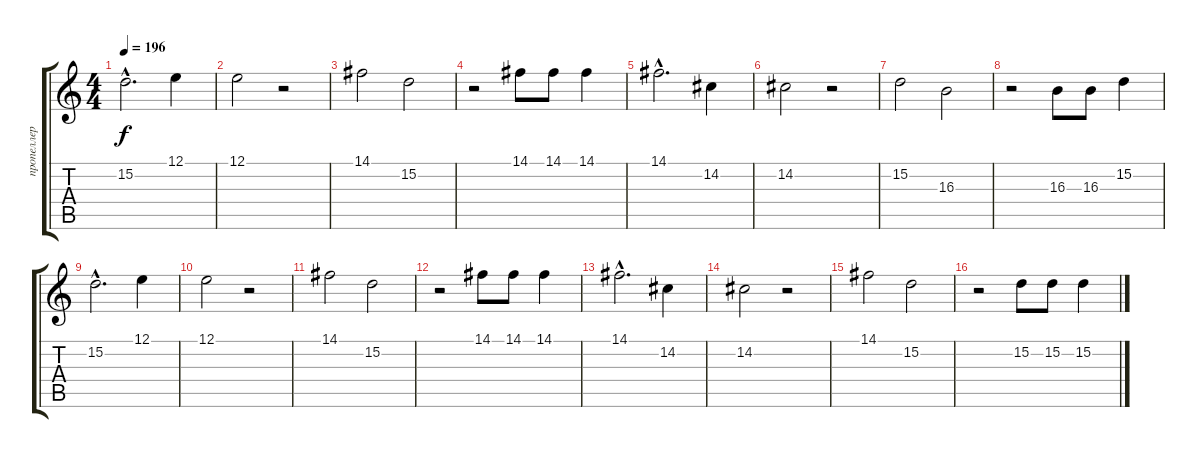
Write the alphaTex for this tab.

\track ("пропеллер" "пропеллер") {instrument lead1square}
\staff {score tabs}
\tuning (E4 B3 G3 D3 A2 E2) {hide}
\ts (4 4)
\tempo 196
\clef g2
\ks c
15.2{hac}.2{d dy f} 12.1.4 |
12.1.2 r.2 |
14.1.2 15.2.2 |
r.2 14.1.8 14.1.8 14.1.4 |
14.1{hac}.2{d} 14.2.4 |
14.2.2 r.2 |
15.2.2 16.3.2 |
r.2 16.3.8 16.3.8 15.2.4 |
15.2{hac}.2{d} 12.1.4 |
12.1.2 r.2 |
14.1.2 15.2.2 |
r.2 14.1.8 14.1.8 14.1.4 |
14.1{hac}.2{d} 14.2.4 |
14.2.2 r.2 |
14.1.2 15.2.2 |
r.2 15.2.8 15.2.8 15.2.4
